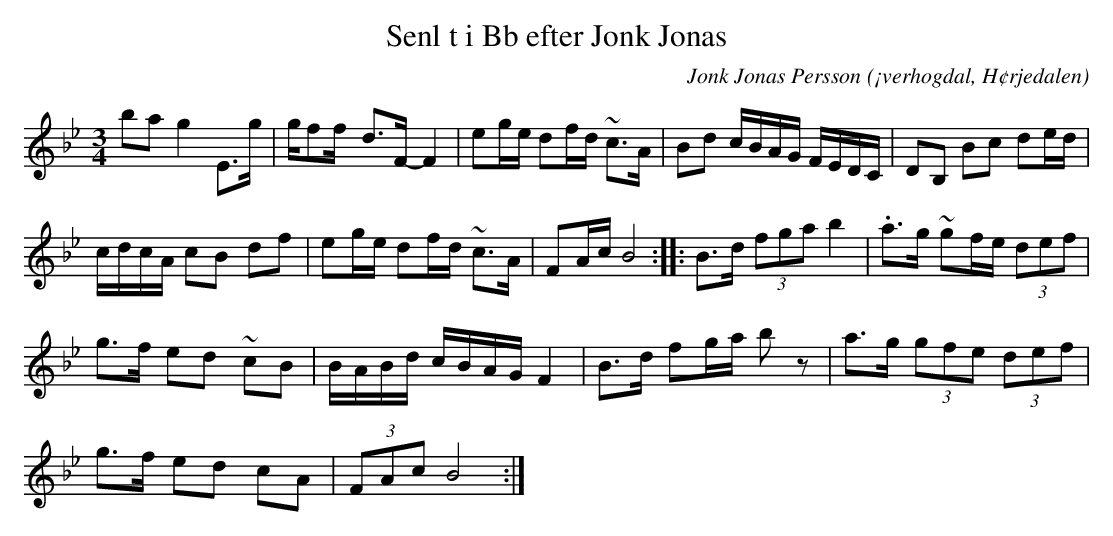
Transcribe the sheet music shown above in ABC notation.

X:1
T:Senl t i Bb efter Jonk Jonas
O:¡verhogdal, H¢rjedalen
M:3/4
C:Jonk Jonas Persson
K:Bb
ba g2 E>g |g/ff/- d>F- F2| eg/2e/2 df/2d/2 ~c>A | Bd c/2B/2A/2G/2 F/2E/2D/2C/2 | DB, Bc de/2d/2 |
 c/2d/2c/2A/2 cB df | eg/2e/2 df/2d/2 ~c>A | FA/2c/2 B4 :: B>d (3fga b2 | .a>g ~gf/2e/2 (3def |
g>f ed ~cB | B/2A/2B/2d/2 c/2B/2A/2G/2 F2 | B>d fg/2a/2 b z | a>g (3gfe (3def |
g>f ed cA | (3FAc B4 :|
